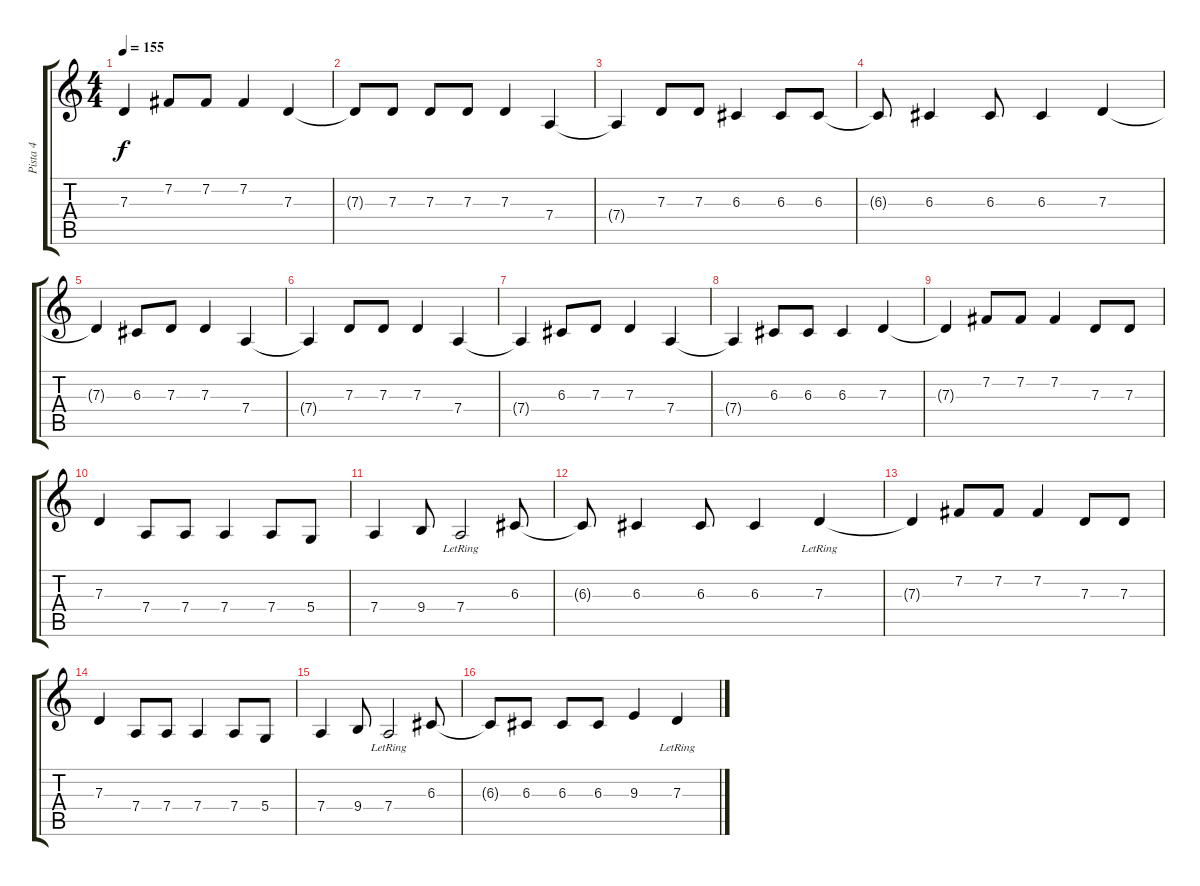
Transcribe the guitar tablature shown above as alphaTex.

\track ("Pista 4" "Pista 4") {instrument electricgrandpiano}
\staff {score tabs}
\tuning (E4 B3 G3 D3 A2 E2) {hide}
\ts (4 4)
\tempo 155
\clef g2
\ks c
7.3{t}.4{dy f} 7.2.8 7.2.8 7.2.4 7.3.4 |
7.3{t}.8 7.3.8 7.3.8 7.3.8 7.3.4 7.4.4 |
7.4{t}.4 7.3.8 7.3.8 6.3.4 6.3.8 6.3.8 |
6.3{t}.8 6.3.4 6.3.8 6.3.4 7.3.4 |
7.3{t}.4 6.3.8 7.3.8 7.3.4 7.4.4 |
7.4{t}.4 7.3.8 7.3.8 7.3.4 7.4.4 |
7.4{t}.4 6.3.8 7.3.8 7.3.4 7.4.4 |
7.4{t}.4 6.3.8 6.3.8 6.3.4 7.3.4 |
7.3{t}.4 7.2.8 7.2.8 7.2.4 7.3.8 7.3.8 |
7.3.4 7.4.8 7.4.8 7.4.4 7.4.8 5.4.8 |
7.4.4 9.4.8 7.4{lr}.2 6.3.8 |
6.3{t}.8 6.3.4 6.3.8 6.3.4 7.3{lr}.4 |
7.3{t}.4 7.2.8 7.2.8 7.2.4 7.3.8 7.3.8 |
7.3.4 7.4.8 7.4.8 7.4.4 7.4.8 5.4.8 |
7.4.4 9.4.8 7.4{lr}.2 6.3.8 |
6.3{t}.8 6.3.8 6.3.8 6.3.8 9.3.4 7.3{lr}.4
